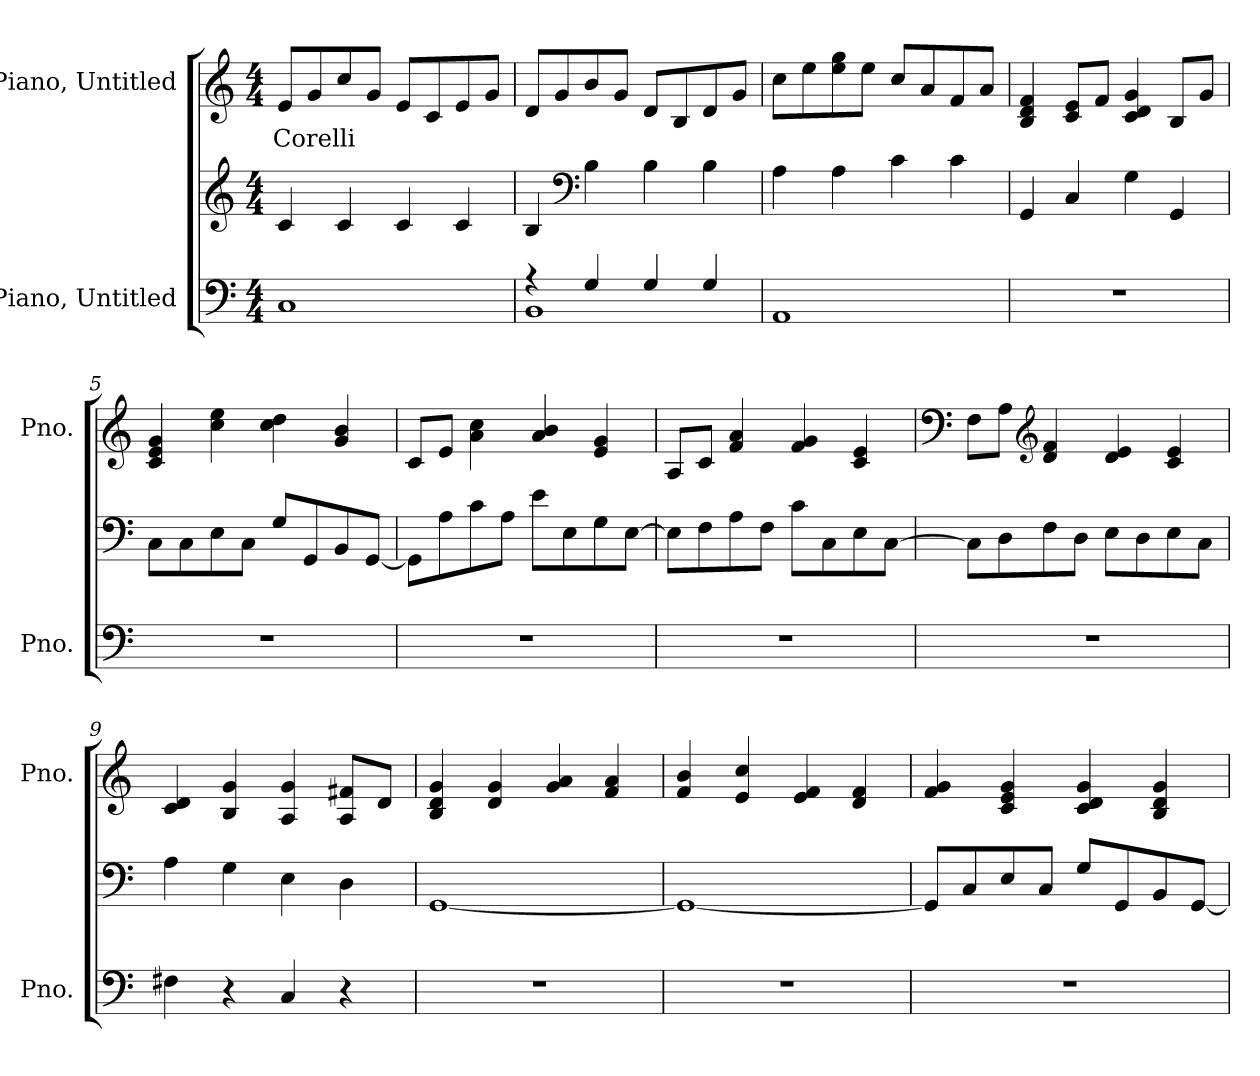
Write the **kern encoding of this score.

**kern	**kern	**kern	**text
*part2	*part2	*part1	*part1
*staff3	*staff2	*staff1	*staff1
*I"Piano, Untitled	*	*I"Piano, Untitled	*
*I'Pno.	*	*I'Pno.	*
*clefF4	*clefG2	*clefG2	*
*k[]	*k[]	*k[]	*
*M4/4	*M4/4	*M4/4	*
*MM60	*MM60	*MM60	*
=1	=1	=1	=1
!	!	!	!LO:LY:b
1C	4c/	8e/L	Corelli
.	.	8g/	.
.	4c/	8cc/	.
.	.	8g/J	.
.	4c/	8e/L	.
.	.	8c/	.
.	4c/	8e/	.
.	.	8g/J	.
=2	=2	=2	=2
*^	*	*	*
4r	1BB	4B/	8d/L	.
.	.	.	8g/	.
*	*	*clefF4	*	*
4G/	.	4B\	8b/	.
.	.	.	8g/J	.
4G/	.	4B\	8d/L	.
.	.	.	8B/	.
4G/	.	4B\	8d/	.
.	.	.	8g/J	.
*v	*v	*	*	*
=3	=3	=3	=3
1AA	4A\	8cc\L	.
.	.	8ee\	.
.	4A\	8ee\ 8gg\	.
.	.	8ee\J	.
.	4c\	8cc/L	.
.	.	8a/	.
.	4c\	8f/	.
.	.	8a/J	.
=4	=4	=4	=4
1r	4GG/	4B/ 4d/ 4f/	.
.	4C/	8c/ 8e/L	.
.	.	8f/J	.
.	4G\	4c/ 4d/ 4g/	.
.	4GG/	8B/L	.
.	.	8g/J	.
!!LO:LB:g=z
=5	=5	=5	=5
1r	8C\L	4c/ 4e/ 4g/	.
.	8C\	.	.
.	8E\	4cc\ 4ee\	.
.	8C\J	.	.
.	8G/L	4cc\ 4dd\	.
.	8GG/	.	.
.	8BB/	4g/ 4b/	.
.	[8GG/J	.	.
=6	=6	=6	=6
1r	8GG\L]	8c/L	.
.	8A\	8e/J	.
.	8c\	4a\ 4cc\	.
.	8A\J	.	.
.	8e\L	4a/ 4b/	.
.	8E\	.	.
.	8G\	4e/ 4g/	.
.	[8E\J	.	.
=7	=7	=7	=7
1r	8E\L]	8A/L	.
.	8F\	8c/J	.
.	8A\	4f/ 4a/	.
.	8F\J	.	.
.	8c\L	4f/ 4g/	.
.	8C\	.	.
.	8E\	4c/ 4e/	.
.	[8C\J	.	.
=8	=8	=8	=8
*	*	*clefF4	*
1r	8C\L]	8F\L	.
.	8D\	8A\J	.
*	*	*clefG2	*
.	8F\	4d/ 4f/	.
.	8D\J	.	.
.	8E\L	4d/ 4e/	.
.	8D\	.	.
.	8E\	4c/ 4e/	.
.	8C\J	.	.
!!LO:LB:g=z
=9	=9	=9	=9
4F#X\	4A\	4c/ 4d/	.
4r	4G\	4B/ 4g/	.
4C/	4E\	4A/ 4g/	.
4r	4D\	8A/ 8f#X/L	.
.	.	8d/J	.
=10	=10	=10	=10
1r	[1GG	4B/ 4d/ 4g/	.
.	.	4d/ 4g/	.
.	.	4g/ 4a/	.
.	.	4f/ 4a/	.
=11	=11	=11	=11
1r	1GG_	4f/ 4b/	.
.	.	4e/ 4cc/	.
.	.	4e/ 4f/	.
.	.	4d/ 4f/	.
=12	=12	=12	=12
1r	8GG/L]	4f/ 4g/	.
.	8C/	.	.
.	8E/	4c/ 4e/ 4g/	.
.	8C/J	.	.
.	8G/L	4c/ 4d/ 4g/	.
.	8GG/	.	.
.	8BB/	4B/ 4d/ 4g/	.
.	[8GG/J	.	.
=	=	=	=
*-	*-	*-	*-
